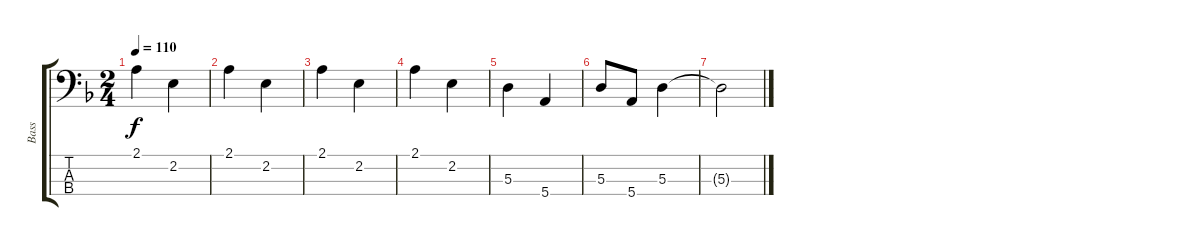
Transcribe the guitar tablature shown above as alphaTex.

\track ("Bass" "Bass") {instrument electricbassfinger}
\staff {score tabs}
\tuning (G2 D2 A1 E1) {hide}
\ts (2 4)
\tempo 110
\clef f4
\ks dminor
2.1.4{dy f} 2.2.4 |
2.1.4 2.2.4 |
2.1.4 2.2.4 |
2.1.4 2.2.4 |
5.3.4 5.4.4 |
5.3.8 5.4.8 5.3.4 |
5.3{t}.2
